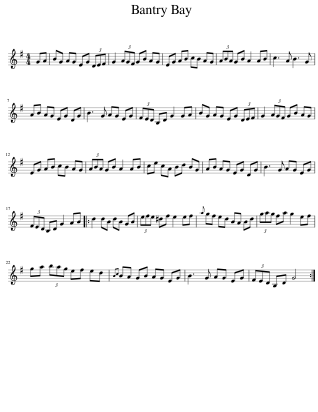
X:1
L:1/8
M:4/4
I:linebreak $
K:G
V:1 treble
V:1
 GA | BG AG EG (3DEF | G2 (3AGF GB AG | EG AB cB AG | (3ABA GB A2 AB | %5
 c3 A B3 G |$ AB AG EG DG | B3 G AG EG | (3FED B,D G2 GA | BG AG EG (3DEF | %10
 G2 (3AGF GB AG |$ EG AB cB AG | (3ABA GB A2 AB | ce cA Bd BG | AB AG EG DG | %15
 B3 G AG EG |$ (3FED B,D G2 AB |: d2 dB dB GB | (3efe ^df e2 ef |{a} gf ed BA Bd | %20
 (3gag fa g2 ef |$ ga (3bag ef ed |{Bc} BA GB AG EG | B3 G AG EG | (3FED B,D G4 :| %25
